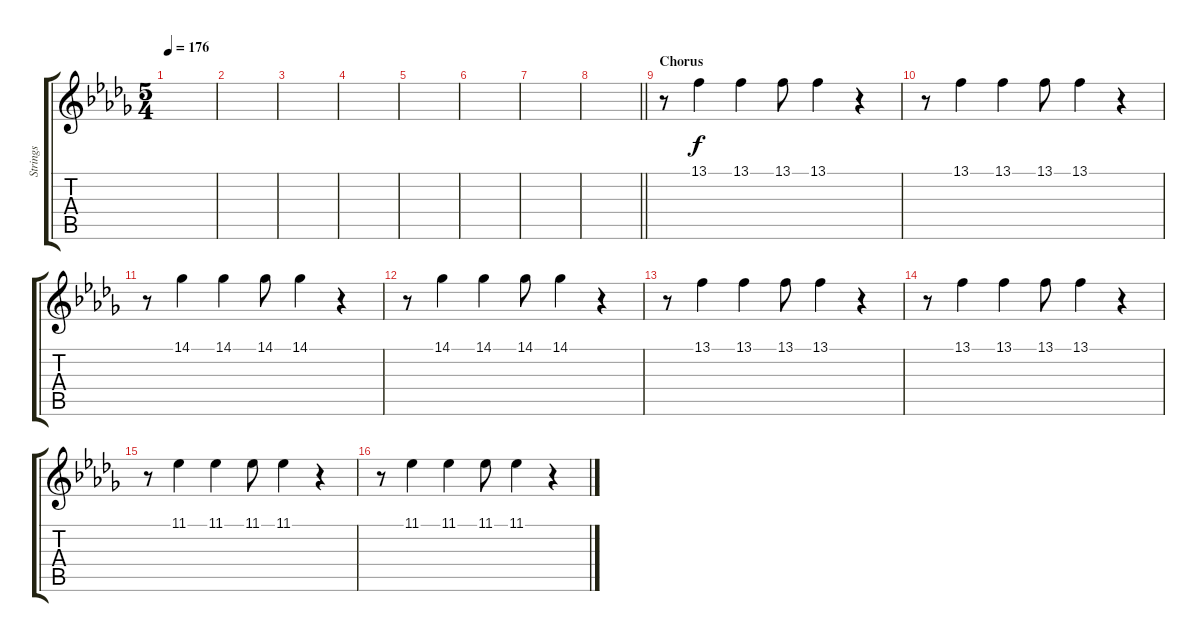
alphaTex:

\track ("Strings" "Strings") {instrument stringensemble1}
\staff {score tabs}
\tuning (E4 B3 G3 D3 A2 E2) {hide}
\ts (5 4)
\tempo 176
\clef g2
\ks db
|
|
|
|
|
|
|
\barLineRight lightlight
|
\section ("" "Chorus")
r.8 13.1.4 13.1.4 13.1.8 13.1.4 r.4 |
r.8 13.1.4 13.1.4 13.1.8 13.1.4 r.4 |
r.8 14.1.4 14.1.4 14.1.8 14.1.4 r.4 |
r.8 14.1.4 14.1.4 14.1.8 14.1.4 r.4 |
r.8 13.1.4 13.1.4 13.1.8 13.1.4 r.4 |
r.8 13.1.4 13.1.4 13.1.8 13.1.4 r.4 |
r.8 11.1.4 11.1.4 11.1.8 11.1.4 r.4 |
r.8 11.1.4 11.1.4 11.1.8 11.1.4 r.4
